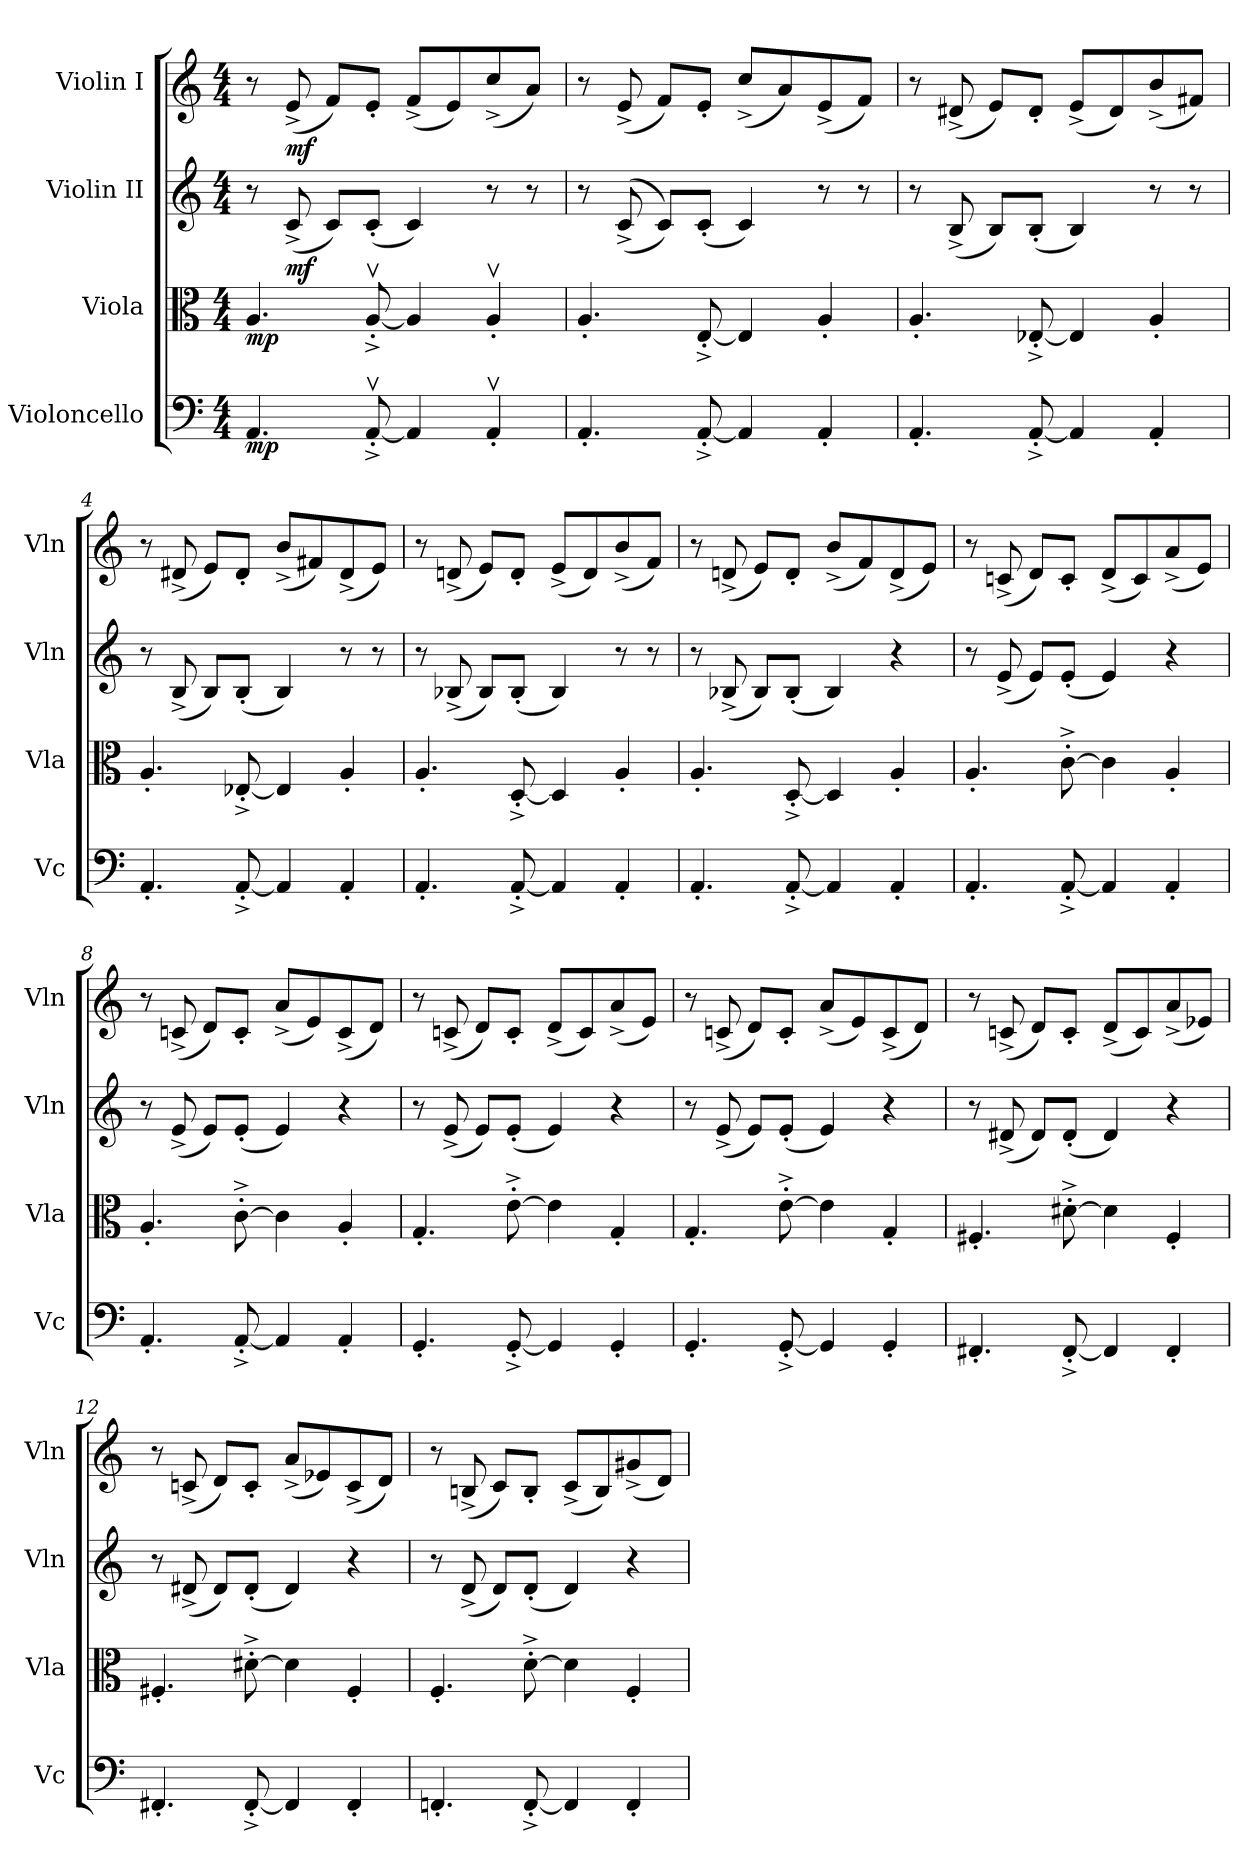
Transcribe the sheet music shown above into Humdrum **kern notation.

**kern	**dynam	**kern	**dynam	**kern	**dynam	**kern	**dynam
*part4	*part4	*part3	*part3	*part2	*part2	*part1	*part1
*staff4	*staff4	*staff3	*staff3	*staff2	*staff2	*staff1	*staff1
*I"Violoncello	*	*I"Viola	*	*I"Violin II	*	*I"Violin I	*
*I'Vc	*	*I'Vla	*	*I'Vln	*	*I'Vln	*
*clefF4	*	*clefC3	*	*clefG2	*	*clefG2	*
*k[]	*	*k[]	*	*k[]	*	*k[]	*
*M4/4	*	*M4/4	*	*M4/4	*	*M4/4	*
=1	=1	=1	=1	=1	=1	=1	=1
!	!LO:DY:b	!	!LO:DY:b	!	!	!	!
4.AA/	mp	4.A/	mp	8r	.	8r	.
!	!	!	!	!	!LO:DY:b	!	!LO:DY:b
.	.	.	.	(8c^/	mf	(8e^/	mf
.	.	.	.	8c/L)	.	8f/L)	.
[8AAv^'/	.	[8Av^'/	.	(8c'/J	.	8e'/J	.
4AA/]	.	4A/]	.	4c/)	.	(8f^/L	.
.	.	.	.	.	.	8e/)	.
4AAv'/	.	4Av'/	.	8r	.	(8cc^/	.
.	.	.	.	8r	.	8a/J)	.
=2	=2	=2	=2	=2	=2	=2	=2
4.AA'/	.	4.A'/	.	8r	.	8r	.
.	.	.	.	((8c^/	.	(8e^/	.
.	.	.	.	8c/L))	.	8f/L)	.
[8AA^'/	.	[8E^'/	.	(8c'/J	.	8e'/J	.
4AA/]	.	4E/]	.	4c/)	.	(8cc^/L	.
.	.	.	.	.	.	8a/)	.
4AA'/	.	4A'/	.	8r	.	(8e^/	.
.	.	.	.	8r	.	8f/J)	.
=3	=3	=3	=3	=3	=3	=3	=3
4.AA'/	.	4.A'/	.	8r	.	8r	.
.	.	.	.	(8B^/	.	(8d#X^/	.
.	.	.	.	8B/L)	.	8e/L)	.
[8AA^'/	.	[8E-X^'/	.	(8B'/J	.	8d#'/J	.
4AA/]	.	4E-/]	.	4B/)	.	(8e^/L	.
.	.	.	.	.	.	8d#/)	.
4AA'/	.	4A'/	.	8r	.	(8b^/	.
.	.	.	.	8r	.	8f#X/J)	.
!!LO:LB:g=z
=4	=4	=4	=4	=4	=4	=4	=4
4.AA'/	.	4.A'/	.	8r	.	8r	.
.	.	.	.	(8B^/	.	(8d#X^/	.
.	.	.	.	8B/L)	.	8e/L)	.
[8AA^'/	.	[8E-X^'/	.	(8B'/J	.	8d#'/J	.
4AA/]	.	4E-/]	.	4B/)	.	(8b^/L	.
.	.	.	.	.	.	8f#X/)	.
4AA'/	.	4A'/	.	8r	.	(8d#^/	.
.	.	.	.	8r	.	8e/J)	.
=5	=5	=5	=5	=5	=5	=5	=5
4.AA'/	.	4.A'/	.	8r	.	8r	.
.	.	.	.	(8B-X^/	.	(8dn^/	.
.	.	.	.	8B-/L)	.	8e/L)	.
[8AA^'/	.	[8D^'/	.	(8B-'/J	.	8d'/J	.
4AA/]	.	4D/]	.	4B-/)	.	(8e^/L	.
.	.	.	.	.	.	8d/)	.
4AA'/	.	4A'/	.	8r	.	(8b^/	.
.	.	.	.	8r	.	8f/J)	.
=6	=6	=6	=6	=6	=6	=6	=6
4.AA'/	.	4.A'/	.	8r	.	8r	.
.	.	.	.	(8B-X^/	.	(8dn^/	.
.	.	.	.	8B-/L)	.	8e/L)	.
[8AA^'/	.	[8D^'/	.	(8B-'/J	.	8d'/J	.
4AA/]	.	4D/]	.	4B-/)	.	(8b^/L	.
.	.	.	.	.	.	8f/)	.
4AA'/	.	4A'/	.	4r	.	(8d^/	.
.	.	.	.	.	.	8e/J)	.
=7	=7	=7	=7	=7	=7	=7	=7
4.AA'/	.	4.A'/	.	8r	.	8r	.
.	.	.	.	(8e^/	.	(8cn^/	.
.	.	.	.	8e/L)	.	8d/L)	.
[8AA^'/	.	[8c^'\	.	(8e'/J	.	8c'/J	.
4AA/]	.	4c\]	.	4e/)	.	(8d^/L	.
.	.	.	.	.	.	8c/)	.
4AA'/	.	4A'/	.	4r	.	(8a^/	.
.	.	.	.	.	.	8e/J)	.
!!LO:LB:g=z
=8	=8	=8	=8	=8	=8	=8	=8
4.AA'/	.	4.A'/	.	8r	.	8r	.
.	.	.	.	(8e^/	.	(8cn^/	.
.	.	.	.	8e/L)	.	8d/L)	.
[8AA^'/	.	[8c^'\	.	(8e'/J	.	8c'/J	.
4AA/]	.	4c\]	.	4e/)	.	(8a^/L	.
.	.	.	.	.	.	8e/)	.
4AA'/	.	4A'/	.	4r	.	(8c^/	.
.	.	.	.	.	.	8d/J)	.
=9	=9	=9	=9	=9	=9	=9	=9
4.GG'/	.	4.G'/	.	8r	.	8r	.
.	.	.	.	(8e^/	.	(8cn^/	.
.	.	.	.	8e/L)	.	8d/L)	.
[8GG^'/	.	[8e^'\	.	(8e'/J	.	8c'/J	.
4GG/]	.	4e\]	.	4e/)	.	(8d^/L	.
.	.	.	.	.	.	8c/)	.
4GG'/	.	4G'/	.	4r	.	(8a^/	.
.	.	.	.	.	.	8e/J)	.
=10	=10	=10	=10	=10	=10	=10	=10
4.GG'/	.	4.G'/	.	8r	.	8r	.
.	.	.	.	(8e^/	.	(8cn^/	.
.	.	.	.	8e/L)	.	8d/L)	.
[8GG^'/	.	[8e^'\	.	(8e'/J	.	8c'/J	.
4GG/]	.	4e\]	.	4e/)	.	(8a^/L	.
.	.	.	.	.	.	8e/)	.
4GG'/	.	4G'/	.	4r	.	(8c^/	.
.	.	.	.	.	.	8d/J)	.
=11	=11	=11	=11	=11	=11	=11	=11
4.FF#X'/	.	4.F#X'/	.	8r	.	8r	.
.	.	.	.	(8d#X^/	.	(8cn^/	.
.	.	.	.	8d#/L)	.	8d/L)	.
[8FF#^'/	.	[8d#X^'\	.	(8d#'/J	.	8c'/J	.
4FF#/]	.	4d#\]	.	4d#/)	.	(8d^/L	.
.	.	.	.	.	.	8c/)	.
4FF#'/	.	4F#'/	.	4r	.	(8a^/	.
.	.	.	.	.	.	8e-X/J)	.
!!LO:PB:g=z
=12	=12	=12	=12	=12	=12	=12	=12
4.FF#X'/	.	4.F#X'/	.	8r	.	8r	.
.	.	.	.	(8d#X^/	.	(8cn^/	.
.	.	.	.	8d#/L)	.	8d/L)	.
[8FF#^'/	.	[8d#X^'\	.	(8d#'/J	.	8c'/J	.
4FF#/]	.	4d#\]	.	4d#/)	.	(8a^/L	.
.	.	.	.	.	.	8e-X/)	.
4FF#'/	.	4F#'/	.	4r	.	(8c^/	.
.	.	.	.	.	.	8d/J)	.
=13	=13	=13	=13	=13	=13	=13	=13
4.FFn'/	.	4.F'/	.	8r	.	8r	.
.	.	.	.	(8d^/	.	(8Bn^/	.
.	.	.	.	8d/L)	.	8c/L)	.
[8FF^'/	.	[8d^'\	.	(8d'/J	.	8B'/J	.
4FF/]	.	4d\]	.	4d/)	.	(8c^/L	.
.	.	.	.	.	.	8B/)	.
4FF'/	.	4F'/	.	4r	.	(8g#X^/	.
.	.	.	.	.	.	8d/J)	.
=	=	=	=	=	=	=	=
*-	*-	*-	*-	*-	*-	*-	*-
